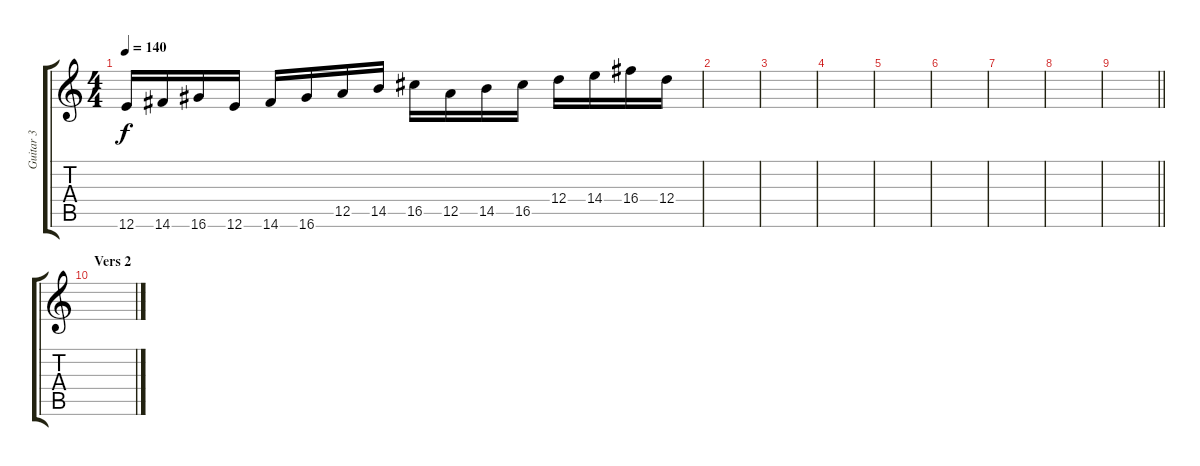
\track ("Guitar 3" "Guitar 3") {instrument distortionguitar}
\staff {score tabs}
\tuning (E4 B3 G3 D3 A2 E2) {hide}
\ts (4 4)
\tempo 140
\clef g2
\ks c
12.6.16{dy f} 14.6.16 16.6.16 12.6.16 14.6.16 16.6.16 12.5.16 14.5.16 16.5.16 12.5.16 14.5.16 16.5.16 12.4.16 14.4.16 16.4.16 12.4.16 |
|
|
|
|
|
|
|
\barLineRight lightlight
|
\section ("" "Vers 2")
